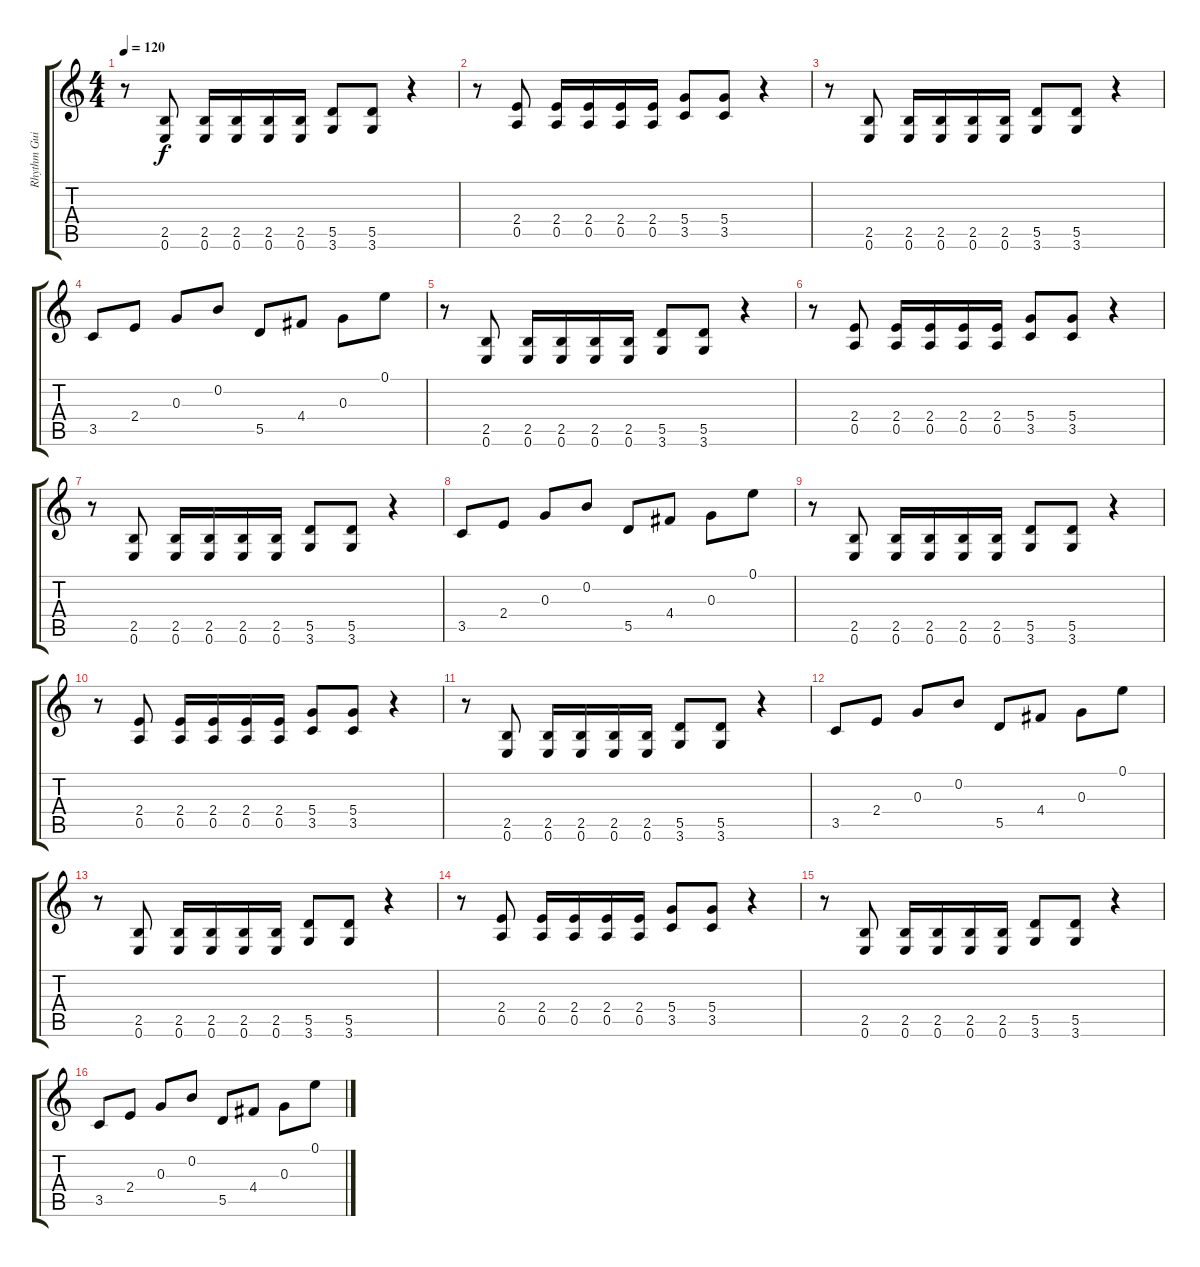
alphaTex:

\track ("Rhythm Guitar" "Rhythm Gui") {instrument distortionguitar}
\staff {score tabs}
\tuning (E4 B3 G3 D3 A2 E2) {hide}
\ts (4 4)
\tempo 120
\clef g2
\ks c
r.8{dy f} (2.5 0.6).8 (2.5 0.6).16 (2.5 0.6).16 (2.5 0.6).16 (2.5 0.6).16 (5.5 3.6).8 (5.5 3.6).8 r.4 |
r.8 (2.4 0.5).8 (2.4 0.5).16 (2.4 0.5).16 (2.4 0.5).16 (2.4 0.5).16 (5.4 3.5).8 (5.4 3.5).8 r.4 |
r.8 (2.5 0.6).8 (2.5 0.6).16 (2.5 0.6).16 (2.5 0.6).16 (2.5 0.6).16 (5.5 3.6).8 (5.5 3.6).8 r.4 |
3.5.8 2.4.8 0.3.8 0.2.8 5.5.8 4.4.8 0.3.8 0.1.8 |
r.8 (2.5 0.6).8 (2.5 0.6).16 (2.5 0.6).16 (2.5 0.6).16 (2.5 0.6).16 (5.5 3.6).8 (5.5 3.6).8 r.4 |
r.8 (2.4 0.5).8 (2.4 0.5).16 (2.4 0.5).16 (2.4 0.5).16 (2.4 0.5).16 (5.4 3.5).8 (5.4 3.5).8 r.4 |
r.8 (2.5 0.6).8 (2.5 0.6).16 (2.5 0.6).16 (2.5 0.6).16 (2.5 0.6).16 (5.5 3.6).8 (5.5 3.6).8 r.4 |
3.5.8 2.4.8 0.3.8 0.2.8 5.5.8 4.4.8 0.3.8 0.1.8 |
r.8 (2.5 0.6).8 (2.5 0.6).16 (2.5 0.6).16 (2.5 0.6).16 (2.5 0.6).16 (5.5 3.6).8 (5.5 3.6).8 r.4 |
r.8 (2.4 0.5).8 (2.4 0.5).16 (2.4 0.5).16 (2.4 0.5).16 (2.4 0.5).16 (5.4 3.5).8 (5.4 3.5).8 r.4 |
r.8 (2.5 0.6).8 (2.5 0.6).16 (2.5 0.6).16 (2.5 0.6).16 (2.5 0.6).16 (5.5 3.6).8 (5.5 3.6).8 r.4 |
3.5.8 2.4.8 0.3.8 0.2.8 5.5.8 4.4.8 0.3.8 0.1.8 |
r.8 (2.5 0.6).8 (2.5 0.6).16 (2.5 0.6).16 (2.5 0.6).16 (2.5 0.6).16 (5.5 3.6).8 (5.5 3.6).8 r.4 |
r.8 (2.4 0.5).8 (2.4 0.5).16 (2.4 0.5).16 (2.4 0.5).16 (2.4 0.5).16 (5.4 3.5).8 (5.4 3.5).8 r.4 |
r.8 (2.5 0.6).8 (2.5 0.6).16 (2.5 0.6).16 (2.5 0.6).16 (2.5 0.6).16 (5.5 3.6).8 (5.5 3.6).8 r.4 |
3.5.8 2.4.8 0.3.8 0.2.8 5.5.8 4.4.8 0.3.8 0.1.8
